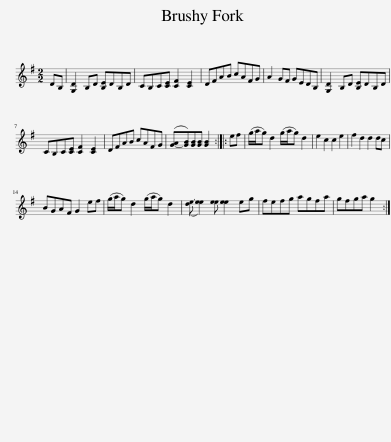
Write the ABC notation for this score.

X:1
L:1/8
M:2/2
I:linebreak $
K:G
V:1 treble
V:1
 DB, | [G,D]2 B,D [B,E]DB,D | CB,C[CE] [CF]2 [CE]2 | DFAB cAFG | A2 GF GEDB, | %5
 [G,D]2 B,D [B,E]DB,D |$ CB,C[CE] [CF]2 [CE]2 | DFAB cAFG | ([G-A][GB])[GB][GB] [GB]2 :: ef | %10
 (g/a/g) d2 (g/a/g) d2 | e2 c2 c2 e2 | f2 d2 d2 dc |$ BGAF G2 ef | (g/a/g) d2 (g/a/g) d2 | %15
 ([de-] [ee]2) [ee] [ee]2 eg | fefg agfa | gfga g2 :| %18
